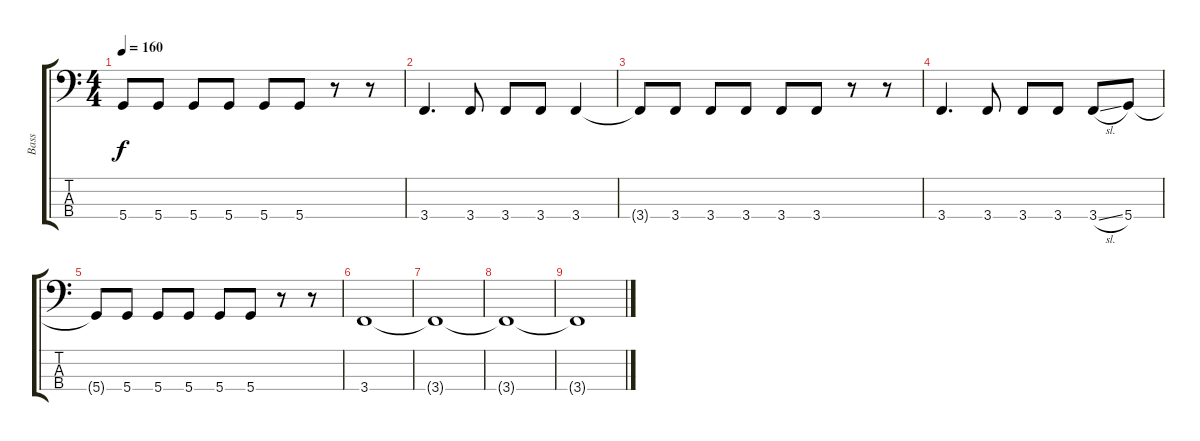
\track ("Bass" "Bass") {instrument electricbasspick}
\staff {score tabs}
\tuning (G2 D2 A1 D1) {hide}
\ts (4 4)
\tempo 160
\clef f4
\ks c
5.4{t}.8{dy f} 5.4.8 5.4.8 5.4.8 5.4.8 5.4.8 r.8 r.8 |
3.4.4{d} 3.4.8 3.4.8 3.4.8 3.4.4 |
3.4{t}.8 3.4.8 3.4.8 3.4.8 3.4.8 3.4.8 r.8 r.8 |
3.4.4{d} 3.4.8 3.4.8 3.4.8 3.4{sl}.8 5.4.8 |
5.4{t}.8 5.4.8 5.4.8 5.4.8 5.4.8 5.4.8 r.8 r.8 |
3.4.1{volume 0} |
3.4{t}.1 |
3.4{t}.1 |
3.4{t}.1
